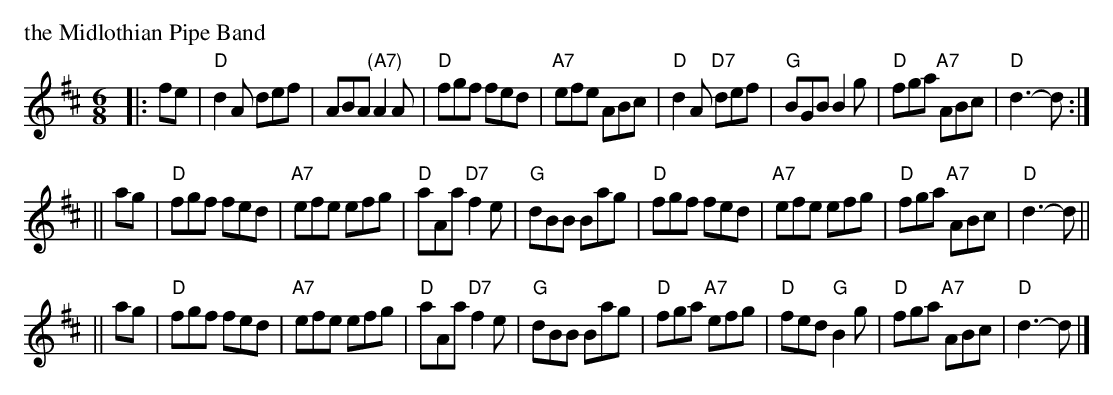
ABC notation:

X:1
P: the Midlothian Pipe Band
M: 6/8
L: 1/8
K: D
|: fe | "D"d2A def | ABA "(A7)"A2A | "D"fgf fed | "A7"efe ABc \
      | "D"d2A "D7"def | "G"BGB B2g | "D"fga "A7"ABc | "D"d3- d :|
|| ag | "D"fgf fed | "A7"efe efg | "D"aAa "D7"f2e | "G"dBB Bag \
      | "D"fgf fed | "A7"efe efg | "D"fga "A7"ABc | "D"d3- d ||
|| ag | "D"fgf fed | "A7"efe efg | "D"aAa "D7"f2e | "G"dBB Bag \
      | "D"fga "A7"efg | "D"fed "G"B2g | "D"fga "A7"ABc | "D"d3- d |]
